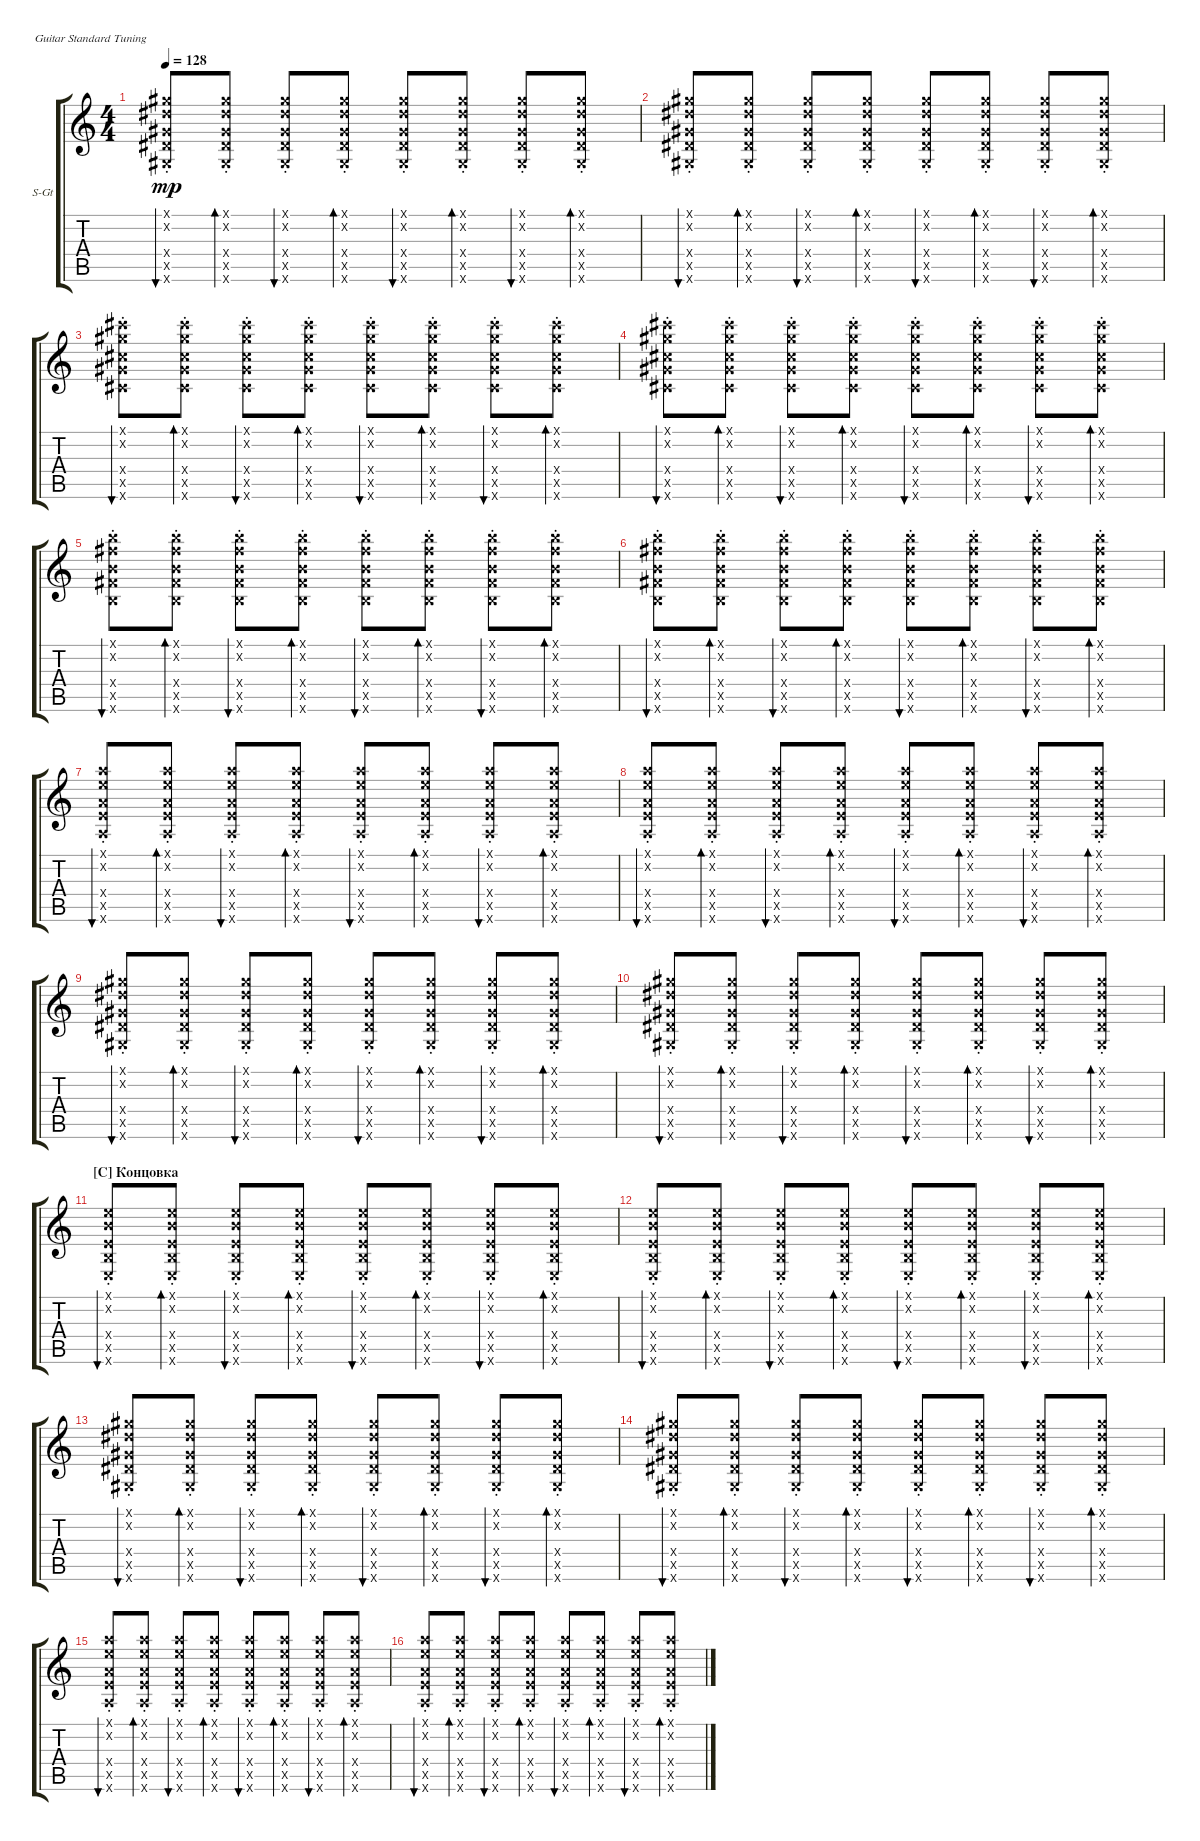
\defaultSystemsLayout 4
\bracketExtendMode groupsimilarinstruments
\firstSystemTrackNameOrientation horizontal
\otherSystemsTrackNameOrientation horizontal
\track ("чес" "S-Gt") {instrument acousticguitarsteel}
\staff {score tabs}
\tuning (E4 B3 G3 D3 A2 E2)
\ts (4 4)
\tempo 128
\clef g2
\ks c
(4.6{st x} 6.5{st x} 6.4{st x} 4.2{st x} 4.1{st x}).8{bu 30 dy mp} (4.6{st x} 6.5{st x} 6.4{st x} 4.2{st x} 4.1{st x}).8{bd 30} (4.6{st x} 6.5{st x} 6.4{st x} 4.2{st x} 4.1{st x}).8{bu 30} (4.6{st x} 6.5{st x} 6.4{st x} 4.2{st x} 4.1{st x}).8{bd 30} (4.6{st x} 6.5{st x} 6.4{st x} 4.2{st x} 4.1{st x}).8{bu 30} (4.6{st x} 6.5{st x} 6.4{st x} 4.2{st x} 4.1{st x}).8{bd 30} (4.6{st x} 6.5{st x} 6.4{st x} 4.2{st x} 4.1{st x}).8{bu 30} (4.6{st x} 6.5{st x} 6.4{st x} 4.2{st x} 4.1{st x}).8{bd 30} |
(4.6{st x} 6.5{st x} 6.4{st x} 4.2{st x} 4.1{st x}).8{bu 30} (4.6{st x} 6.5{st x} 6.4{st x} 4.2{st x} 4.1{st x}).8{bd 30} (4.6{st x} 6.5{st x} 6.4{st x} 4.2{st x} 4.1{st x}).8{bu 30} (4.6{st x} 6.5{st x} 6.4{st x} 4.2{st x} 4.1{st x}).8{bd 30} (4.6{st x} 6.5{st x} 6.4{st x} 4.2{st x} 4.1{st x}).8{bu 30} (4.6{st x} 6.5{st x} 6.4{st x} 4.2{st x} 4.1{st x}).8{bd 30} (4.6{st x} 6.5{st x} 6.4{st x} 4.2{st x} 4.1{st x}).8{bu 30} (4.6{st x} 6.5{st x} 6.4{st x} 4.2{st x} 4.1{st x}).8{bd 30} |
(9.6{st x} 11.5{st x} 11.4{st x} 9.2{st x} 9.1{st x}).8{bu 30} (9.6{st x} 11.5{st x} 11.4{st x} 9.2{st x} 9.1{st x}).8{bd 30} (9.6{st x} 11.5{st x} 11.4{st x} 9.2{st x} 9.1{st x}).8{bu 30} (9.6{st x} 11.5{st x} 11.4{st x} 9.2{st x} 9.1{st x}).8{bd 30} (9.6{st x} 11.5{st x} 11.4{st x} 9.2{st x} 9.1{st x}).8{bu 30} (9.6{st x} 11.5{st x} 11.4{st x} 9.2{st x} 9.1{st x}).8{bd 30} (9.6{st x} 11.5{st x} 11.4{st x} 9.2{st x} 9.1{st x}).8{bu 30} (9.6{st x} 11.5{st x} 11.4{st x} 9.2{st x} 9.1{st x}).8{bd 30} |
(9.6{st x} 11.5{st x} 11.4{st x} 9.2{st x} 9.1{st x}).8{bu 30} (9.6{st x} 11.5{st x} 11.4{st x} 9.2{st x} 9.1{st x}).8{bd 30} (9.6{st x} 11.5{st x} 11.4{st x} 9.2{st x} 9.1{st x}).8{bu 30} (9.6{st x} 11.5{st x} 11.4{st x} 9.2{st x} 9.1{st x}).8{bd 30} (9.6{st x} 11.5{st x} 11.4{st x} 9.2{st x} 9.1{st x}).8{bu 30} (9.6{st x} 11.5{st x} 11.4{st x} 9.2{st x} 9.1{st x}).8{bd 30} (9.6{st x} 11.5{st x} 11.4{st x} 9.2{st x} 9.1{st x}).8{bu 30} (9.6{st x} 11.5{st x} 11.4{st x} 9.2{st x} 9.1{st x}).8{bd 30} |
(7.6{st x} 9.5{st x} 9.4{st x} 7.2{st x} 7.1{st x}).8{bu 30} (7.6{st x} 9.5{st x} 9.4{st x} 7.2{st x} 7.1{st x}).8{bd 30} (7.6{st x} 9.5{st x} 9.4{st x} 7.2{st x} 7.1{st x}).8{bu 30} (7.6{st x} 9.5{st x} 9.4{st x} 7.2{st x} 7.1{st x}).8{bd 30} (7.6{st x} 9.5{st x} 9.4{st x} 7.2{st x} 7.1{st x}).8{bu 30} (7.6{st x} 9.5{st x} 9.4{st x} 7.2{st x} 7.1{st x}).8{bd 30} (7.6{st x} 9.5{st x} 9.4{st x} 7.2{st x} 7.1{st x}).8{bu 30} (7.6{st x} 9.5{st x} 9.4{st x} 7.2{st x} 7.1{st x}).8{bd 30} |
(7.6{st x} 9.5{st x} 9.4{st x} 7.2{st x} 7.1{st x}).8{bu 30} (7.6{st x} 9.5{st x} 9.4{st x} 7.2{st x} 7.1{st x}).8{bd 30} (7.6{st x} 9.5{st x} 9.4{st x} 7.2{st x} 7.1{st x}).8{bu 30} (7.6{st x} 9.5{st x} 9.4{st x} 7.2{st x} 7.1{st x}).8{bd 30} (7.6{st x} 9.5{st x} 9.4{st x} 7.2{st x} 7.1{st x}).8{bu 30} (7.6{st x} 9.5{st x} 9.4{st x} 7.2{st x} 7.1{st x}).8{bd 30} (7.6{st x} 9.5{st x} 9.4{st x} 7.2{st x} 7.1{st x}).8{bu 30} (7.6{st x} 9.5{st x} 9.4{st x} 7.2{st x} 7.1{st x}).8{bd 30} |
(5.6{st x} 7.5{st x} 7.4{st x} 5.2{st x} 5.1{st x}).8{bu 30} (5.6{st x} 7.5{st x} 7.4{st x} 5.2{st x} 5.1{st x}).8{bd 30} (5.6{st x} 7.5{st x} 7.4{st x} 5.2{st x} 5.1{st x}).8{bu 30} (5.6{st x} 7.5{st x} 7.4{st x} 5.2{st x} 5.1{st x}).8{bd 30} (5.6{st x} 7.5{st x} 7.4{st x} 5.2{st x} 5.1{st x}).8{bu 30} (5.6{st x} 7.5{st x} 7.4{st x} 5.2{st x} 5.1{st x}).8{bd 30} (5.6{st x} 7.5{st x} 7.4{st x} 5.2{st x} 5.1{st x}).8{bu 30} (5.6{st x} 7.5{st x} 7.4{st x} 5.2{st x} 5.1{st x}).8{bd 30} |
(5.6{st x} 7.5{st x} 7.4{st x} 5.2{st x} 5.1{st x}).8{bu 30} (5.6{st x} 7.5{st x} 7.4{st x} 5.2{st x} 5.1{st x}).8{bd 30} (5.6{st x} 7.5{st x} 7.4{st x} 5.2{st x} 5.1{st x}).8{bu 30} (5.6{st x} 7.5{st x} 7.4{st x} 5.2{st x} 5.1{st x}).8{bd 30} (5.6{st x} 7.5{st x} 7.4{st x} 5.2{st x} 5.1{st x}).8{bu 30} (5.6{st x} 7.5{st x} 7.4{st x} 5.2{st x} 5.1{st x}).8{bd 30} (5.6{st x} 7.5{st x} 7.4{st x} 5.2{st x} 5.1{st x}).8{bu 30} (5.6{st x} 7.5{st x} 7.4{st x} 5.2{st x} 5.1{st x}).8{bd 30} |
(4.6{st x} 6.5{st x} 6.4{st x} 4.2{st x} 4.1{st x}).8{bu 30} (4.6{st x} 6.5{st x} 6.4{st x} 4.2{st x} 4.1{st x}).8{bd 30} (4.6{st x} 6.5{st x} 6.4{st x} 4.2{st x} 4.1{st x}).8{bu 30} (4.6{st x} 6.5{st x} 6.4{st x} 4.2{st x} 4.1{st x}).8{bd 30} (4.6{st x} 6.5{st x} 6.4{st x} 4.2{st x} 4.1{st x}).8{bu 30} (4.6{st x} 6.5{st x} 6.4{st x} 4.2{st x} 4.1{st x}).8{bd 30} (4.6{st x} 6.5{st x} 6.4{st x} 4.2{st x} 4.1{st x}).8{bu 30} (4.6{st x} 6.5{st x} 6.4{st x} 4.2{st x} 4.1{st x}).8{bd 30} |
(4.6{st x} 6.5{st x} 6.4{st x} 4.2{st x} 4.1{st x}).8{bu 30} (4.6{st x} 6.5{st x} 6.4{st x} 4.2{st x} 4.1{st x}).8{bd 30} (4.6{st x} 6.5{st x} 6.4{st x} 4.2{st x} 4.1{st x}).8{bu 30} (4.6{st x} 6.5{st x} 6.4{st x} 4.2{st x} 4.1{st x}).8{bd 30} (4.6{st x} 6.5{st x} 6.4{st x} 4.2{st x} 4.1{st x}).8{bu 30} (4.6{st x} 6.5{st x} 6.4{st x} 4.2{st x} 4.1{st x}).8{bd 30} (4.6{st x} 6.5{st x} 6.4{st x} 4.2{st x} 4.1{st x}).8{bu 30} (4.6{st x} 6.5{st x} 6.4{st x} 4.2{st x} 4.1{st x}).8{bd 30} |
\section ("C" "Концовка")
(0.6{st x} 2.5{st x} 2.4{st x} 0.2{st x} 0.1{st x}).8{bu 30} (0.6{st x} 2.5{st x} 2.4{st x} 0.2{st x} 0.1{st x}).8{bd 30} (0.6{st x} 2.5{st x} 2.4{st x} 0.2{st x} 0.1{st x}).8{bu 30} (0.6{st x} 2.5{st x} 2.4{st x} 0.2{st x} 0.1{st x}).8{bd 30} (0.6{st x} 2.5{st x} 2.4{st x} 0.2{st x} 0.1{st x}).8{bu 30} (0.6{st x} 2.5{st x} 2.4{st x} 0.2{st x} 0.1{st x}).8{bd 30} (0.6{st x} 2.5{st x} 2.4{st x} 0.2{st x} 0.1{st x}).8{bu 30} (0.6{st x} 2.5{st x} 2.4{st x} 0.2{st x} 0.1{st x}).8{bd 30} |
(0.6{st x} 2.5{st x} 2.4{st x} 0.2{st x} 0.1{st x}).8{bu 30} (0.6{st x} 2.5{st x} 2.4{st x} 0.2{st x} 0.1{st x}).8{bd 30} (0.6{st x} 2.5{st x} 2.4{st x} 0.2{st x} 0.1{st x}).8{bu 30} (0.6{st x} 2.5{st x} 2.4{st x} 0.2{st x} 0.1{st x}).8{bd 30} (0.6{st x} 2.5{st x} 2.4{st x} 0.2{st x} 0.1{st x}).8{bu 30} (0.6{st x} 2.5{st x} 2.4{st x} 0.2{st x} 0.1{st x}).8{bd 30} (0.6{st x} 2.5{st x} 2.4{st x} 0.2{st x} 0.1{st x}).8{bu 30} (0.6{st x} 2.5{st x} 2.4{st x} 0.2{st x} 0.1{st x}).8{bd 30} |
(4.6{st x} 6.5{st x} 6.4{st x} 4.2{st x} 4.1{st x}).8{bu 30} (4.6{st x} 6.5{st x} 6.4{st x} 4.2{st x} 4.1{st x}).8{bd 30} (4.6{st x} 6.5{st x} 6.4{st x} 4.2{st x} 4.1{st x}).8{bu 30} (4.6{st x} 6.5{st x} 6.4{st x} 4.2{st x} 4.1{st x}).8{bd 30} (4.6{st x} 6.5{st x} 6.4{st x} 4.2{st x} 4.1{st x}).8{bu 30} (4.6{st x} 6.5{st x} 6.4{st x} 4.2{st x} 4.1{st x}).8{bd 30} (4.6{st x} 6.5{st x} 6.4{st x} 4.2{st x} 4.1{st x}).8{bu 30} (4.6{st x} 6.5{st x} 6.4{st x} 4.2{st x} 4.1{st x}).8{bd 30} |
(4.6{st x} 6.5{st x} 6.4{st x} 4.2{st x} 4.1{st x}).8{bu 30} (4.6{st x} 6.5{st x} 6.4{st x} 4.2{st x} 4.1{st x}).8{bd 30} (4.6{st x} 6.5{st x} 6.4{st x} 4.2{st x} 4.1{st x}).8{bu 30} (4.6{st x} 6.5{st x} 6.4{st x} 4.2{st x} 4.1{st x}).8{bd 30} (4.6{st x} 6.5{st x} 6.4{st x} 4.2{st x} 4.1{st x}).8{bu 30} (4.6{st x} 6.5{st x} 6.4{st x} 4.2{st x} 4.1{st x}).8{bd 30} (4.6{st x} 6.5{st x} 6.4{st x} 4.2{st x} 4.1{st x}).8{bu 30} (4.6{st x} 6.5{st x} 6.4{st x} 4.2{st x} 4.1{st x}).8{bd 30} |
(5.6{st x} 7.5{st x} 7.4{st x} 5.2{st x} 5.1{st x}).8{bu 30} (5.6{st x} 7.5{st x} 7.4{st x} 5.2{st x} 5.1{st x}).8{bd 30} (5.6{st x} 7.5{st x} 7.4{st x} 5.2{st x} 5.1{st x}).8{bu 30} (5.6{st x} 7.5{st x} 7.4{st x} 5.2{st x} 5.1{st x}).8{bd 30} (5.6{st x} 7.5{st x} 7.4{st x} 5.2{st x} 5.1{st x}).8{bu 30} (5.6{st x} 7.5{st x} 7.4{st x} 5.2{st x} 5.1{st x}).8{bd 30} (5.6{st x} 7.5{st x} 7.4{st x} 5.2{st x} 5.1{st x}).8{bu 30} (5.6{st x} 7.5{st x} 7.4{st x} 5.2{st x} 5.1{st x}).8{bd 30} |
(5.6{st x} 7.5{st x} 7.4{st x} 5.2{st x} 5.1{st x}).8{bu 30} (5.6{st x} 7.5{st x} 7.4{st x} 5.2{st x} 5.1{st x}).8{bd 30} (5.6{st x} 7.5{st x} 7.4{st x} 5.2{st x} 5.1{st x}).8{bu 30} (5.6{st x} 7.5{st x} 7.4{st x} 5.2{st x} 5.1{st x}).8{bd 30} (5.6{st x} 7.5{st x} 7.4{st x} 5.2{st x} 5.1{st x}).8{bu 30} (5.6{st x} 7.5{st x} 7.4{st x} 5.2{st x} 5.1{st x}).8{bd 30} (5.6{st x} 7.5{st x} 7.4{st x} 5.2{st x} 5.1{st x}).8{bu 30} (5.6{st x} 7.5{st x} 7.4{st x} 5.2{st x} 5.1{st x}).8{bd 30}
